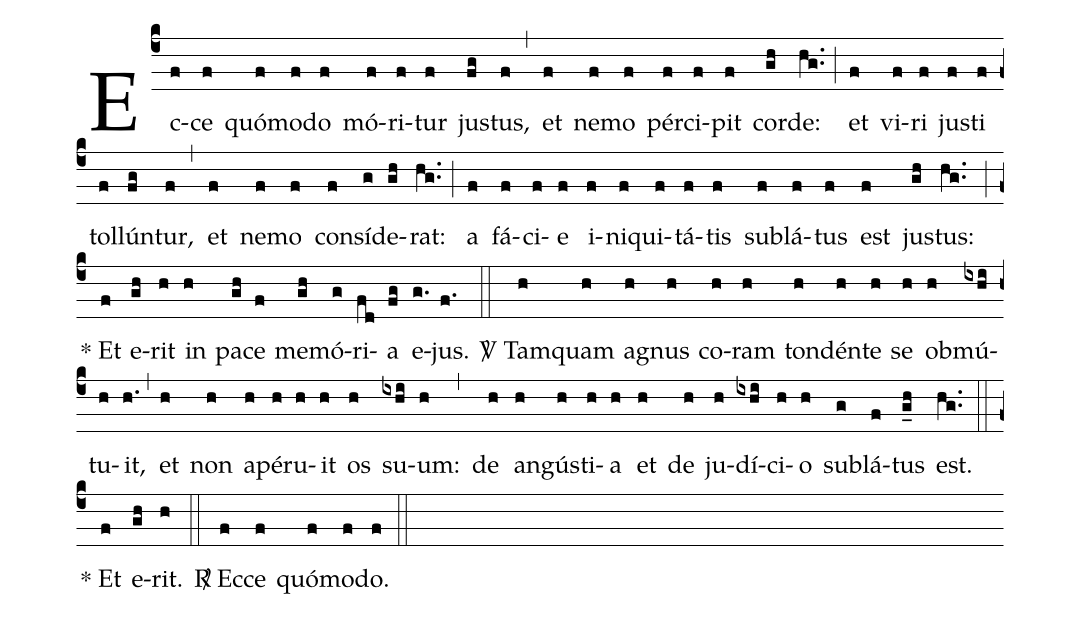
%%
(c4) Ec(f)ce(f) quó(f)mo(f)do(f) mó(f)ri(f)tur(f) jus(fg)tus,(f) (,) et(f) ne(f)mo(f) pér(f)ci(f)pit(f) cor(gh)de:(hg..) (;) et(f) vi(f)ri(f) jus(f)ti(f) tol(f)lún(fg)tur,(f) (,) et(f) ne(f)mo(f) con(f)sí(g)de(gh)rat:(hg..) (;) a(f) fá(f)ci(f)e(f) i(f)ni(f)qui(f)tá(f)tis(f) su(f)blá(f)tus(f) est(f) jus(gh)tus:(hg..) (;)

<sp>*</sp> Et(f) e(gh)rit(h) in(h) pa(gh)ce(f) me(gh)mó(g)ri(fd)a(fg) e(g.)jus.(f.) (::)

<sp>V/</sp> Tam(h)quam(h) ag(h)nus(h) co(h)ram(h) ton(h)dén(h)te(h) se(h) ob(h)mú(ixhi)tu(h)it,(h.) (,) et(h) non(h) a(h)pé(h)ru(h)it(h) os(h) su(ixhi)um:(h) (,) de(h) an(h)gús(h)ti(h)a(h) et(h) de(h) ju(h)dí(ixhi)ci(h)o(h) su(g)blá(f)tus(g_h) est.(hg..) (::)

<sp>*</sp> Et(f) e(gh)rit.(h) (::)

<sp>R/</sp> Ec(f)ce(f) quó(f)mo(f)do.(f) (::)
